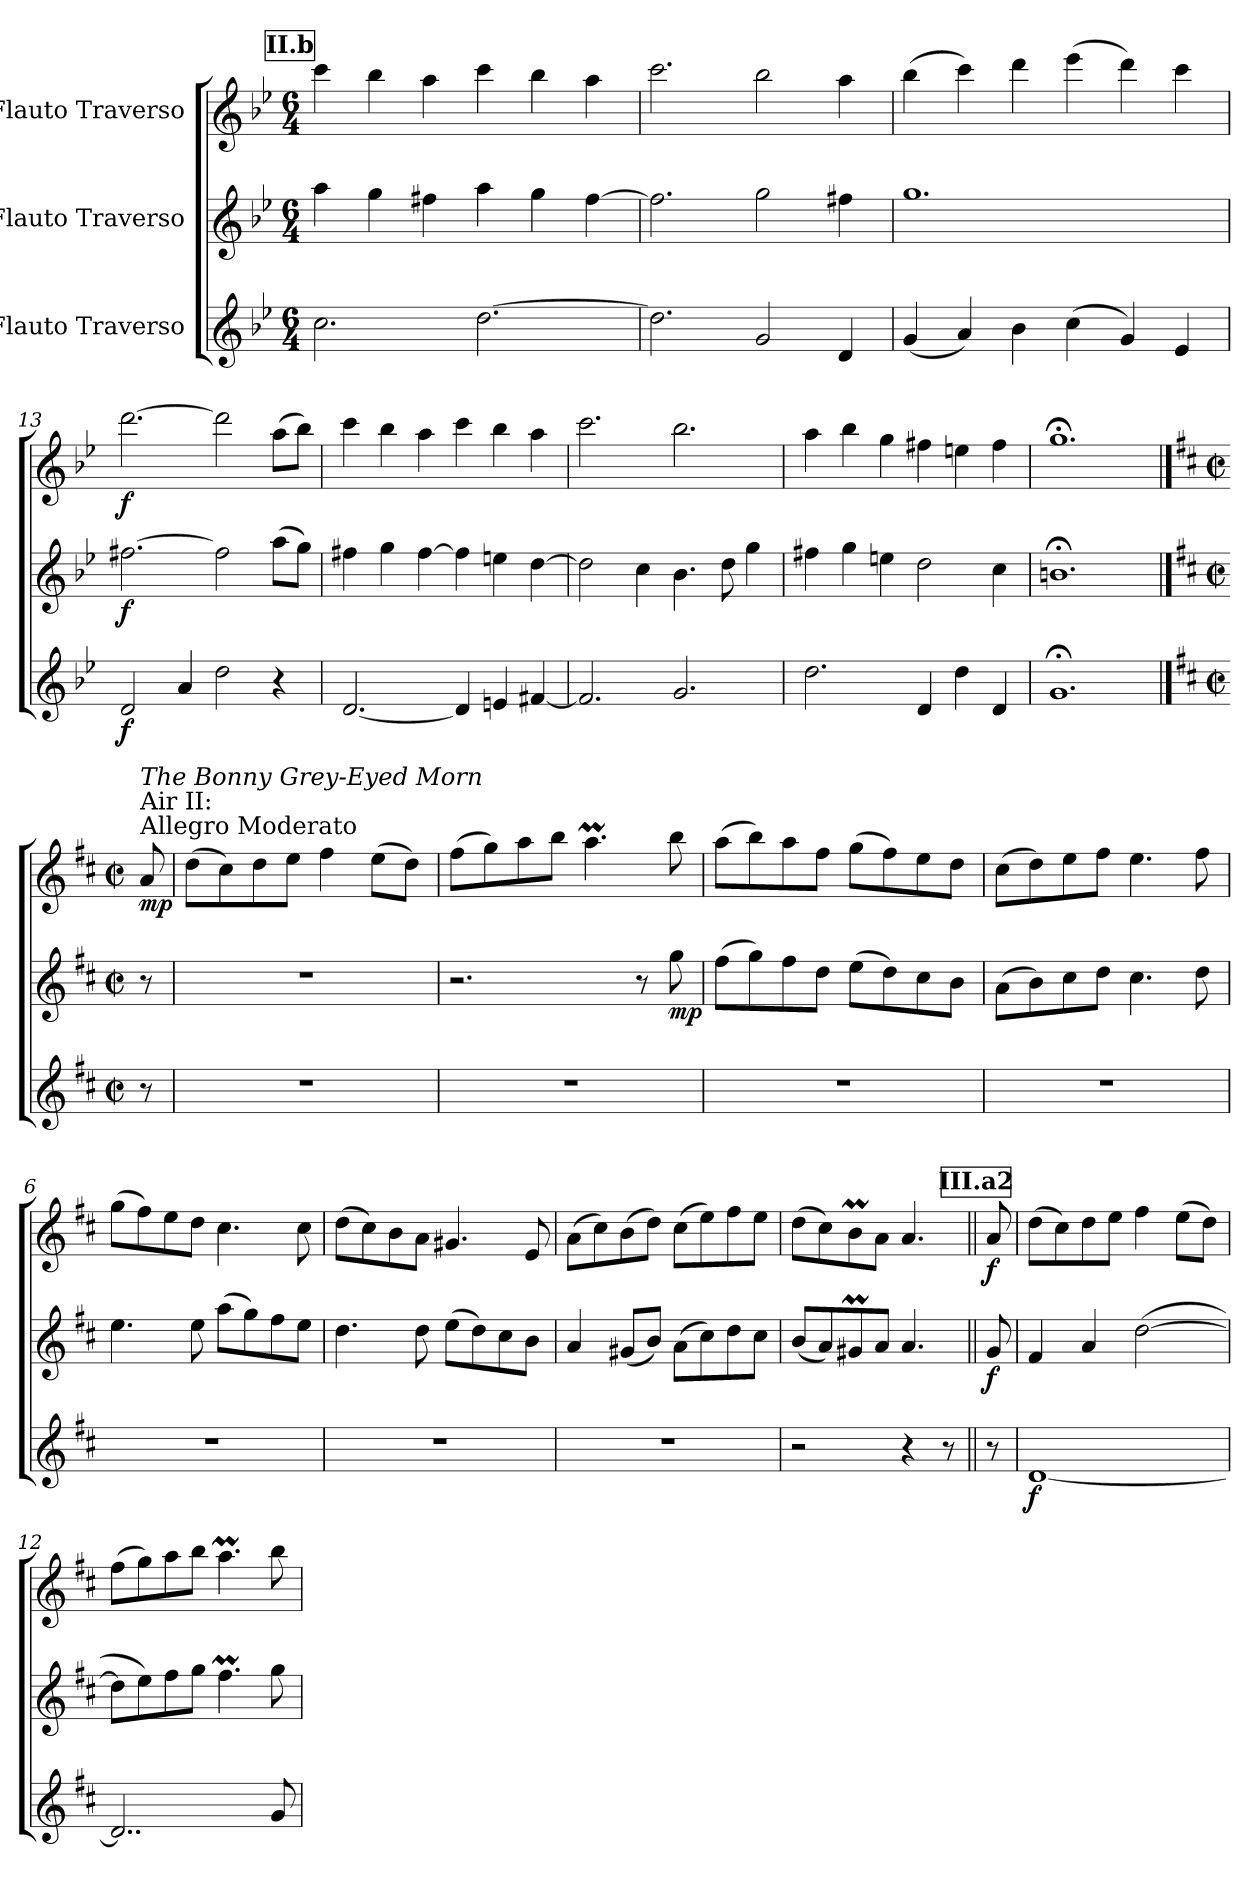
**kern	**dynam	**kern	**dynam	**kern	**dynam
*part3	*part3	*part2	*part2	*part1	*part1
*staff3	*staff3	*staff2	*staff2	*staff1	*staff1
*I"Flauto Traverso	*	*I"Flauto Traverso	*	*I"Flauto Traverso	*
!!LO:LB:g=z
*clefG2	*	*clefG2	*	*clefG2	*
*k[b-e-]	*	*k[b-e-]	*	*k[b-e-]	*
*M6/4	*	*M6/4	*	*M6/4	*
!!LO:REH:place=s1:a:fs=12:t=II.b
=10	=10	=10	=10	=10	=10
2.cc\	.	4aa\	.	4ccc\	.
.	.	4gg\	.	4bb-\	.
.	.	4ff#X\	.	4aa\	.
[2.dd\	.	4aa\	.	4ccc\	.
.	.	4gg\	.	4bb-\	.
.	.	[4ff#\	.	4aa\	.
=11	=11	=11	=11	=11	=11
2.dd\]	.	2.ff#\]	.	2.ccc\	.
2g/	.	2gg\	.	2bb-\	.
4d/	.	4ff#X\	.	4aa\	.
=12	=12	=12	=12	=12	=12
(<4g/	.	1.gg	.	(>4bb-\	.
4a/)	.	.	.	4ccc\)	.
4b-\	.	.	.	4ddd\	.
(>4cc\	.	.	.	(>4eee-\	.
4g/)	.	.	.	4ddd\)	.
4e-/	.	.	.	4ccc\	.
=13	=13	=13	=13	=13	=13
!	!LO:DY:b	!	!LO:DY:b	!	!LO:DY:b
2d/	f	[2.ff#X\	f	[2.ddd\	f
4a/	.	.	.	.	.
2dd\	.	2ff#\]	.	2ddd\]	.
4r	.	(>8aa\L	.	(>8aa\L	.
.	.	8gg\J)	.	8bb-\J)	.
=14	=14	=14	=14	=14	=14
[2.d/	.	4ff#X\	.	4ccc\	.
.	.	4gg\	.	4bb-\	.
.	.	[4ff#\	.	4aa\	.
4d/]	.	4ff#\]	.	4ccc\	.
4en/	.	4een\	.	4bb-\	.
[4f#X/	.	[4dd\	.	4aa\	.
=15	=15	=15	=15	=15	=15
2.f#/]	.	2dd\]	.	2.ccc\	.
.	.	4cc\	.	.	.
2.g/	.	4.b-\	.	2.bb-\	.
.	.	8dd\	.	.	.
.	.	4gg\	.	.	.
=16	=16	=16	=16	=16	=16
2.dd\	.	4ff#X\	.	4aa\	.
.	.	4gg\	.	4bb-\	.
.	.	4een\	.	4gg\	.
4d/	.	2dd\	.	4ff#X\	.
4dd\	.	.	.	4een\	.
4d/	.	4cc\	.	4ff#\	.
=17	=17	=17	=17	=17	=17
1.g;<	.	1.bn;<	.	1.gg;<Z	.
!!LO:LB:g=z
==1	==1	==1	==1	==1	==1
!!LO:REH:place=s1:a:fs=12:t=III.a1
*k[f#c#]	*	*k[f#c#]	*	*k[f#c#]	*
*M2/2	*	*M2/2	*	*M2/2	*
*met(c|)	*	*met(c|)	*	*met(c|)	*
*	*	*	*	*MM150	*
!	!	!	!	!LO:TX:a:t=Allegro Moderato	!
!	!	!	!	!LO:TX:t=Air II&colon;	!
!	!	!	!	!LO:TX:i:t=The Bonny Grey-Eyed Morn	!
!	!	!	!	!	!LO:DY:b
8r	.	8r	.	8a/	mp
=2	=2	=2	=2	=2	=2
1r	.	1r	.	(>8dd\L	.
.	.	.	.	8cc#\)	.
.	.	.	.	8dd\	.
.	.	.	.	8ee\J	.
.	.	.	.	4ff#\	.
.	.	.	.	(>8ee\L	.
.	.	.	.	8dd\J)	.
=3	=3	=3	=3	=3	=3
1r	.	2.r	.	(>8ff#\L	.
.	.	.	.	8gg\)	.
.	.	.	.	8aa\	.
.	.	.	.	8bb\J	.
.	.	.	.	4.aaM\	.
.	.	8r	.	.	.
!	!	!	!LO:DY:b	!	!
.	.	8gg\	mp	8bb\	.
=4	=4	=4	=4	=4	=4
1r	.	(>8ff#\L	.	(>8aa\L	.
.	.	8gg\)	.	8bb\)	.
.	.	8ff#\	.	8aa\	.
.	.	8dd\J	.	8ff#\J	.
.	.	(>8ee\L	.	(>8gg\L	.
.	.	8dd\)	.	8ff#\)	.
.	.	8cc#\	.	8ee\	.
.	.	8b\J	.	8dd\J	.
=5	=5	=5	=5	=5	=5
1r	.	(>8a\L	.	(>8cc#\L	.
.	.	8b\)	.	8dd\)	.
.	.	8cc#\	.	8ee\	.
.	.	8dd\J	.	8ff#\J	.
.	.	4.cc#\	.	4.ee\	.
.	.	8dd\	.	8ff#\	.
=6	=6	=6	=6	=6	=6
1r	.	4.ee\	.	(>8gg\L	.
.	.	.	.	8ff#\)	.
.	.	.	.	8ee\	.
.	.	8ee\	.	8dd\J	.
.	.	(>8aa\L	.	4.cc#\	.
.	.	8gg\)	.	.	.
.	.	8ff#\	.	.	.
.	.	8ee\J	.	8cc#\	.
=7	=7	=7	=7	=7	=7
1r	.	4.dd\	.	(>8dd\L	.
.	.	.	.	8cc#\)	.
.	.	.	.	8b\	.
.	.	8dd\	.	8a\J	.
.	.	(>8ee\L	.	4.g#X/	.
.	.	8dd\)	.	.	.
.	.	8cc#\	.	.	.
.	.	8b\J	.	8e/	.
=8	=8	=8	=8	=8	=8
1r	.	4a/	.	(>8a\L	.
.	.	.	.	8cc#\)	.
.	.	(<8g#X/L	.	(>8b\	.
.	.	8b/J)	.	8dd\J)	.
.	.	(>8a\L	.	(>8cc#\L	.
.	.	8cc#\)	.	8ee\)	.
.	.	8dd\	.	8ff#\	.
.	.	8cc#\J	.	8ee\J	.
=9	=9	=9	=9	=9	=9
2r	.	(<8b/L	.	(>8dd\L	.
.	.	8a/)	.	8cc#\)	.
.	.	8g#Xm/	.	8bM\	.
.	.	8a/J	.	8a\J	.
4r	.	4.a/	.	4.a/	.
8r	.	.	.	.	.
!!LO:LB:g=z
!!LO:REH:place=s1:a:fs=12:t=III.a2
=10||	=10||	=10||	=10||	=10||	=10||
!	!	!	!LO:DY:b	!	!LO:DY:b
8r	.	8g/	f	8a/	f
=11	=11	=11	=11	=11	=11
!	!LO:DY:b	!	!	!	!
[1d	f	4f#/	.	(>8dd\L	.
.	.	.	.	8cc#\)	.
.	.	4a/	.	8dd\	.
.	.	.	.	8ee\J	.
.	.	(>[2dd\	.	4ff#\	.
.	.	.	.	(>8ee\L	.
.	.	.	.	8dd\J)	.
=12	=12	=12	=12	=12	=12
2..d/]	.	8dd\L]	.	(>8ff#\L	.
.	.	8ee\)	.	8gg\)	.
.	.	8ff#\	.	8aa\	.
.	.	8gg\J	.	8bb\J	.
.	.	4.ff#m\	.	4.aaM\	.
8g/	.	8gg\	.	8bb\	.
=	=	=	=	=	=
*-	*-	*-	*-	*-	*-
